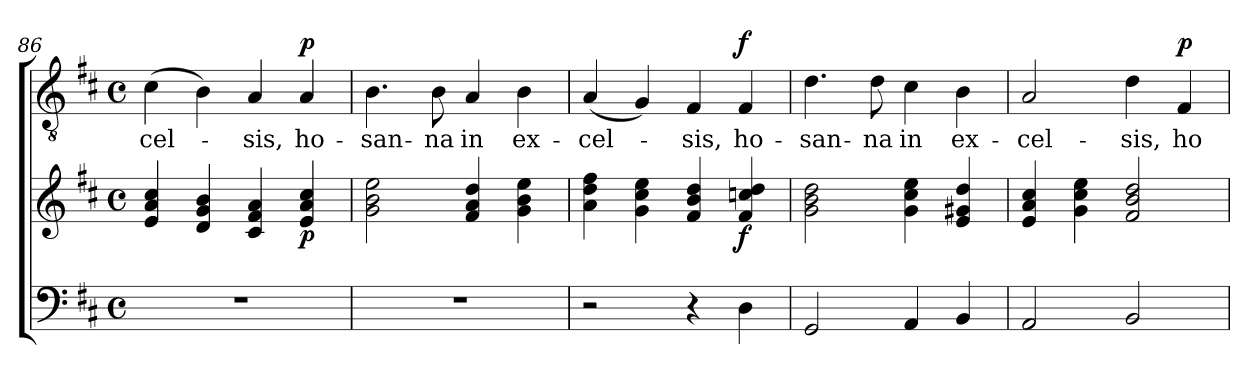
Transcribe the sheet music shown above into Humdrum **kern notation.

**kern	**kern	**dynam	**kern	**text	**dynam
*part2	*part2	*part2	*part1	*part1	*part1
*staff3	*staff2	*staff2/3	*staff1	*staff1	*staff1
*clefF4	*clefG2	*	*clefGv2	*	*
*k[f#c#]	*k[f#c#]	*	*k[f#c#]	*	*
*D:	*D:	*	*D:	*	*
*M4/4	*M4/4	*	*M4/4	*	*
*met(c)	*met(c)	*	*met(c)	*	*
=86	=86	=86	=86	=86	=86
!	!	!	!	!LO:LY:b	!
1r	4e/ 4a/ 4cc#/	.	(>4c#\	-cel-	.
.	4d/ 4g/ 4b/	.	4B\)	.	.
!	!	!	!	!LO:LY:b	!
.	4c#/ 4f#/ 4a/	.	4A/	-sis,	.
!	!	!LO:DY:b	!	!LO:LY:b	!LO:DY:a
.	4e/ 4a/ 4cc#/	p	4A/	ho-	p
=87	=87	=87	=87	=87	=87
!	!	!	!	!LO:LY:b	!
1r	2g\ 2b\ 2ee\	.	4.B\	-san-	.
!	!	!	!	!LO:LY:b	!
.	.	.	8B\	-na	.
!	!	!	!	!LO:LY:b	!
.	4f#/ 4a/ 4dd/	.	4A/	in	.
!	!	!	!	!LO:LY:b	!
.	4g\ 4b\ 4ee\	.	4B\	ex-	.
=88	=88	=88	=88	=88	=88
!	!	!	!	!LO:LY:b	!
2r	4a\ 4dd\ 4ff#\	.	(<4A/	-cel-	.
.	4g\ 4cc#\ 4ee\	.	4G/)	.	.
!	!	!	!	!LO:LY:b	!
4r	4f#/ 4b/ 4dd/	.	4F#/	-sis,	.
!	!	!LO:DY:b	!	!LO:LY:b	!LO:DY:a
4D\	4f#/ 4ccn/ 4dd/	f	4F#/	ho-	f
!!LO:LB:g=z
=89	=89	=89	=89	=89	=89
!	!	!	!	!LO:LY:b	!
2GG/	2g\ 2b\ 2dd\	.	4.d\	-san-	.
!	!	!	!	!LO:LY:b	!
.	.	.	8d\	-na	.
!	!	!	!	!LO:LY:b	!
4AA/	4g\ 4cc#\ 4ee\	.	4c#\	in	.
!	!	!	!	!LO:LY:b	!
4BB/	4e/ 4g#X/ 4dd/	.	4B\	ex-	.
=90	=90	=90	=90	=90	=90
!	!	!	!	!LO:LY:b	!
2AA/	4e/ 4a/ 4cc#/	.	2A/	-cel-	.
.	4g\ 4cc#\ 4ee\	.	.	.	.
!	!	!	!	!LO:LY:b	!
2BB/	2f#/ 2b/ 2dd/	.	4d\	-sis,	.
!	!	!	!	!LO:LY:b	!LO:DY:a
.	.	.	4F#/	ho-	p
=	=	=	=	=	=
*-	*-	*-	*-	*-	*-
